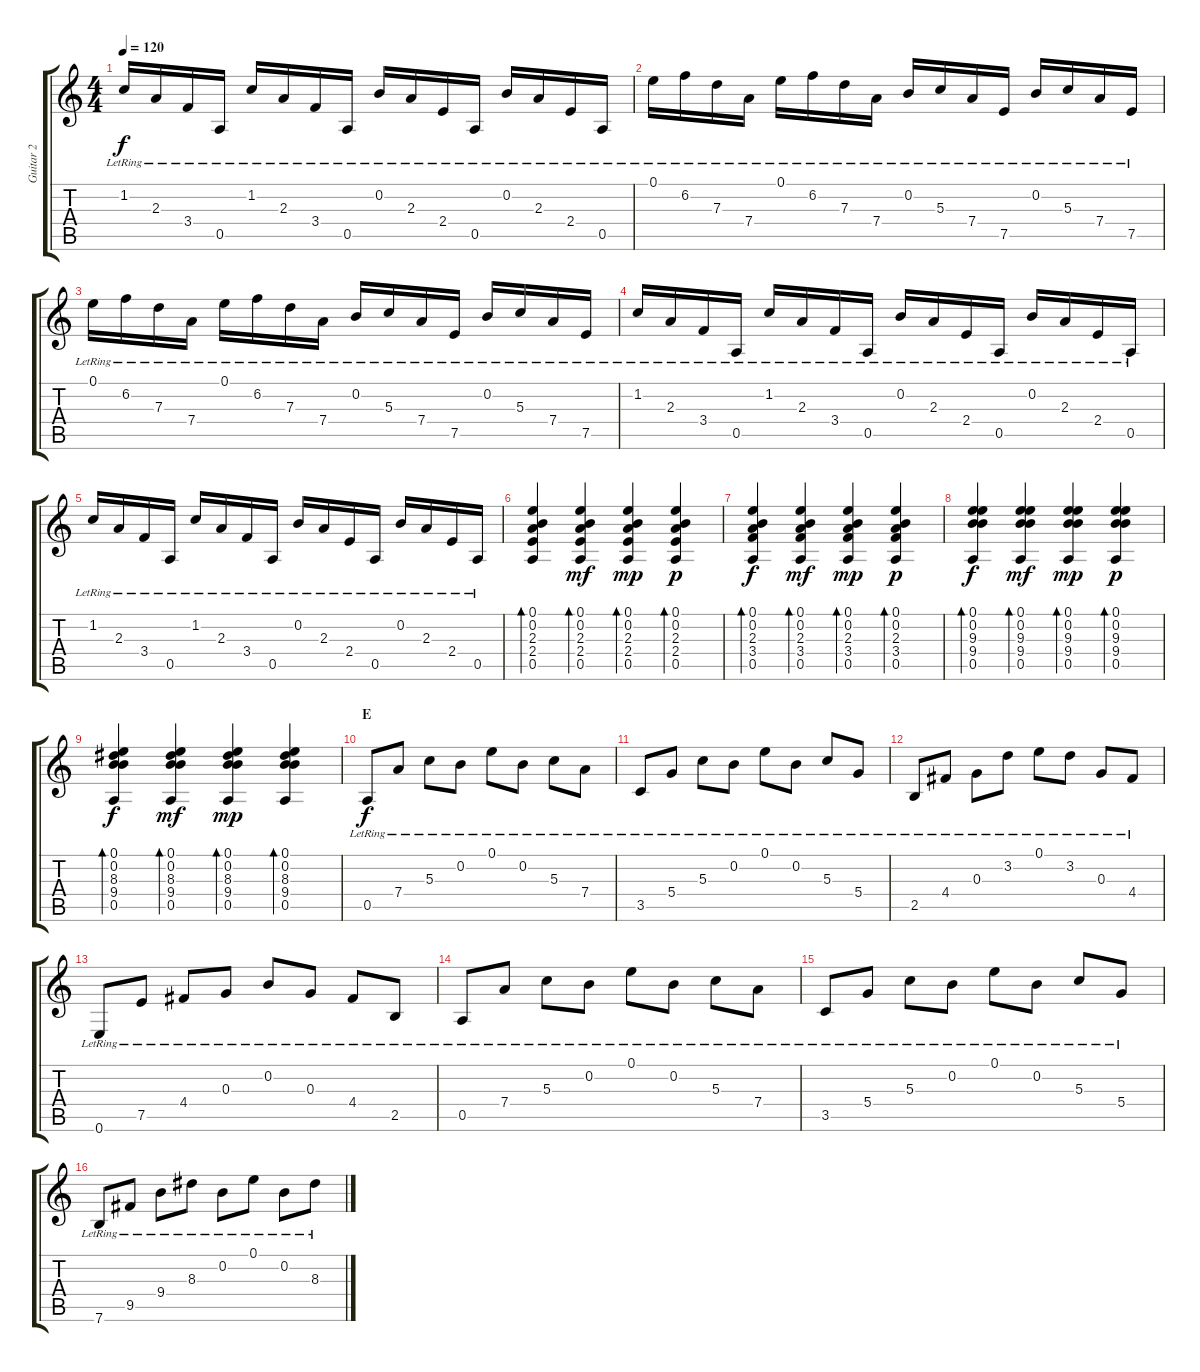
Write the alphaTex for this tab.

\track ("Guitar 2" "Guitar 2") {instrument acousticguitarsteel}
\staff {score tabs}
\tuning (E4 B3 G3 D3 A2 E2) {hide}
\ts (4 4)
\tempo 120
\clef g2
\ks c
1.2{lr}.16{dy f} 2.3{lr}.16 3.4{lr}.16 0.5{lr}.16 1.2{lr}.16 2.3{lr}.16 3.4{lr}.16 0.5{lr}.16 0.2{lr}.16 2.3{lr}.16 2.4{lr}.16 0.5{lr}.16 0.2{lr}.16 2.3{lr}.16 2.4{lr}.16 0.5{lr}.16 |
0.1{lr}.16 6.2{lr}.16 7.3{lr}.16 7.4{lr}.16 0.1{lr}.16 6.2{lr}.16 7.3{lr}.16 7.4{lr}.16 0.2{lr}.16 5.3{lr}.16 7.4{lr}.16 7.5{lr}.16 0.2{lr}.16 5.3{lr}.16 7.4{lr}.16 7.5{lr}.16 |
0.1{lr}.16 6.2{lr}.16 7.3{lr}.16 7.4{lr}.16 0.1{lr}.16 6.2{lr}.16 7.3{lr}.16 7.4{lr}.16 0.2{lr}.16 5.3{lr}.16 7.4{lr}.16 7.5{lr}.16 0.2{lr}.16 5.3{lr}.16 7.4{lr}.16 7.5{lr}.16 |
1.2{lr}.16 2.3{lr}.16 3.4{lr}.16 0.5{lr}.16 1.2{lr}.16 2.3{lr}.16 3.4{lr}.16 0.5{lr}.16 0.2{lr}.16 2.3{lr}.16 2.4{lr}.16 0.5{lr}.16 0.2{lr}.16 2.3{lr}.16 2.4{lr}.16 0.5{lr}.16 |
1.2{lr}.16 2.3{lr}.16 3.4{lr}.16 0.5{lr}.16 1.2{lr}.16 2.3{lr}.16 3.4{lr}.16 0.5{lr}.16 0.2{lr}.16 2.3{lr}.16 2.4{lr}.16 0.5{lr}.16 0.2{lr}.16 2.3{lr}.16 2.4{lr}.16 0.5{lr}.16 |
\section ("" "")
(0.1 0.2 2.3 2.4 0.5).4{bd 240} (0.1 0.2 2.3 2.4 0.5).4{bd 240 dy mf} (0.1 0.2 2.3 2.4 0.5).4{bd 240 dy mp} (0.1 0.2 2.3 2.4 0.5).4{bd 240 dy p} |
(0.1 0.2 2.3 3.4 0.5).4{bd 240 dy f} (0.1 0.2 2.3 3.4 0.5).4{bd 240 dy mf} (0.1 0.2 2.3 3.4 0.5).4{bd 240 dy mp} (0.1 0.2 2.3 3.4 0.5).4{bd 240 dy p} |
(0.1 0.2 9.3 9.4 0.5).4{bd 240 dy f} (0.1 0.2 9.3 9.4 0.5).4{bd 240 dy mf} (0.1 0.2 9.3 9.4 0.5).4{bd 240 dy mp} (0.1 0.2 9.3 9.4 0.5).4{bd 240 dy p} |
(0.1 0.2 8.3 9.4 0.5).4{bd 240 dy f} (0.1 0.2 8.3 9.4 0.5).4{bd 240 dy mf} (0.1 0.2 8.3 9.4 0.5).4{bd 240 dy mp} (0.1 0.2 8.3 9.4 0.5).4{bd 240} |
\section ("" "E")
0.5{lr}.8{dy f} 7.4{lr}.8 5.3{lr}.8 0.2{lr}.8 0.1{lr}.8 0.2{lr}.8 5.3{lr}.8 7.4{lr}.8 |
3.5{lr}.8 5.4{lr}.8 5.3{lr}.8 0.2{lr}.8 0.1{lr}.8 0.2{lr}.8 5.3{lr}.8 5.4{lr}.8 |
2.5{lr}.8 4.4{lr}.8 0.3{lr}.8 3.2{lr}.8 0.1{lr}.8 3.2{lr}.8 0.3{lr}.8 4.4{lr}.8 |
0.6{lr}.8 7.5{lr}.8 4.4{lr}.8 0.3{lr}.8 0.2{lr}.8 0.3{lr}.8 4.4{lr}.8 2.5{lr}.8 |
0.5{lr}.8 7.4{lr}.8 5.3{lr}.8 0.2{lr}.8 0.1{lr}.8 0.2{lr}.8 5.3{lr}.8 7.4{lr}.8 |
3.5{lr}.8 5.4{lr}.8 5.3{lr}.8 0.2{lr}.8 0.1{lr}.8 0.2{lr}.8 5.3{lr}.8 5.4{lr}.8 |
7.6{lr}.8 9.5{lr}.8 9.4{lr}.8 8.3{lr}.8 0.2{lr}.8 0.1{lr}.8 0.2{lr}.8 8.3{lr}.8
